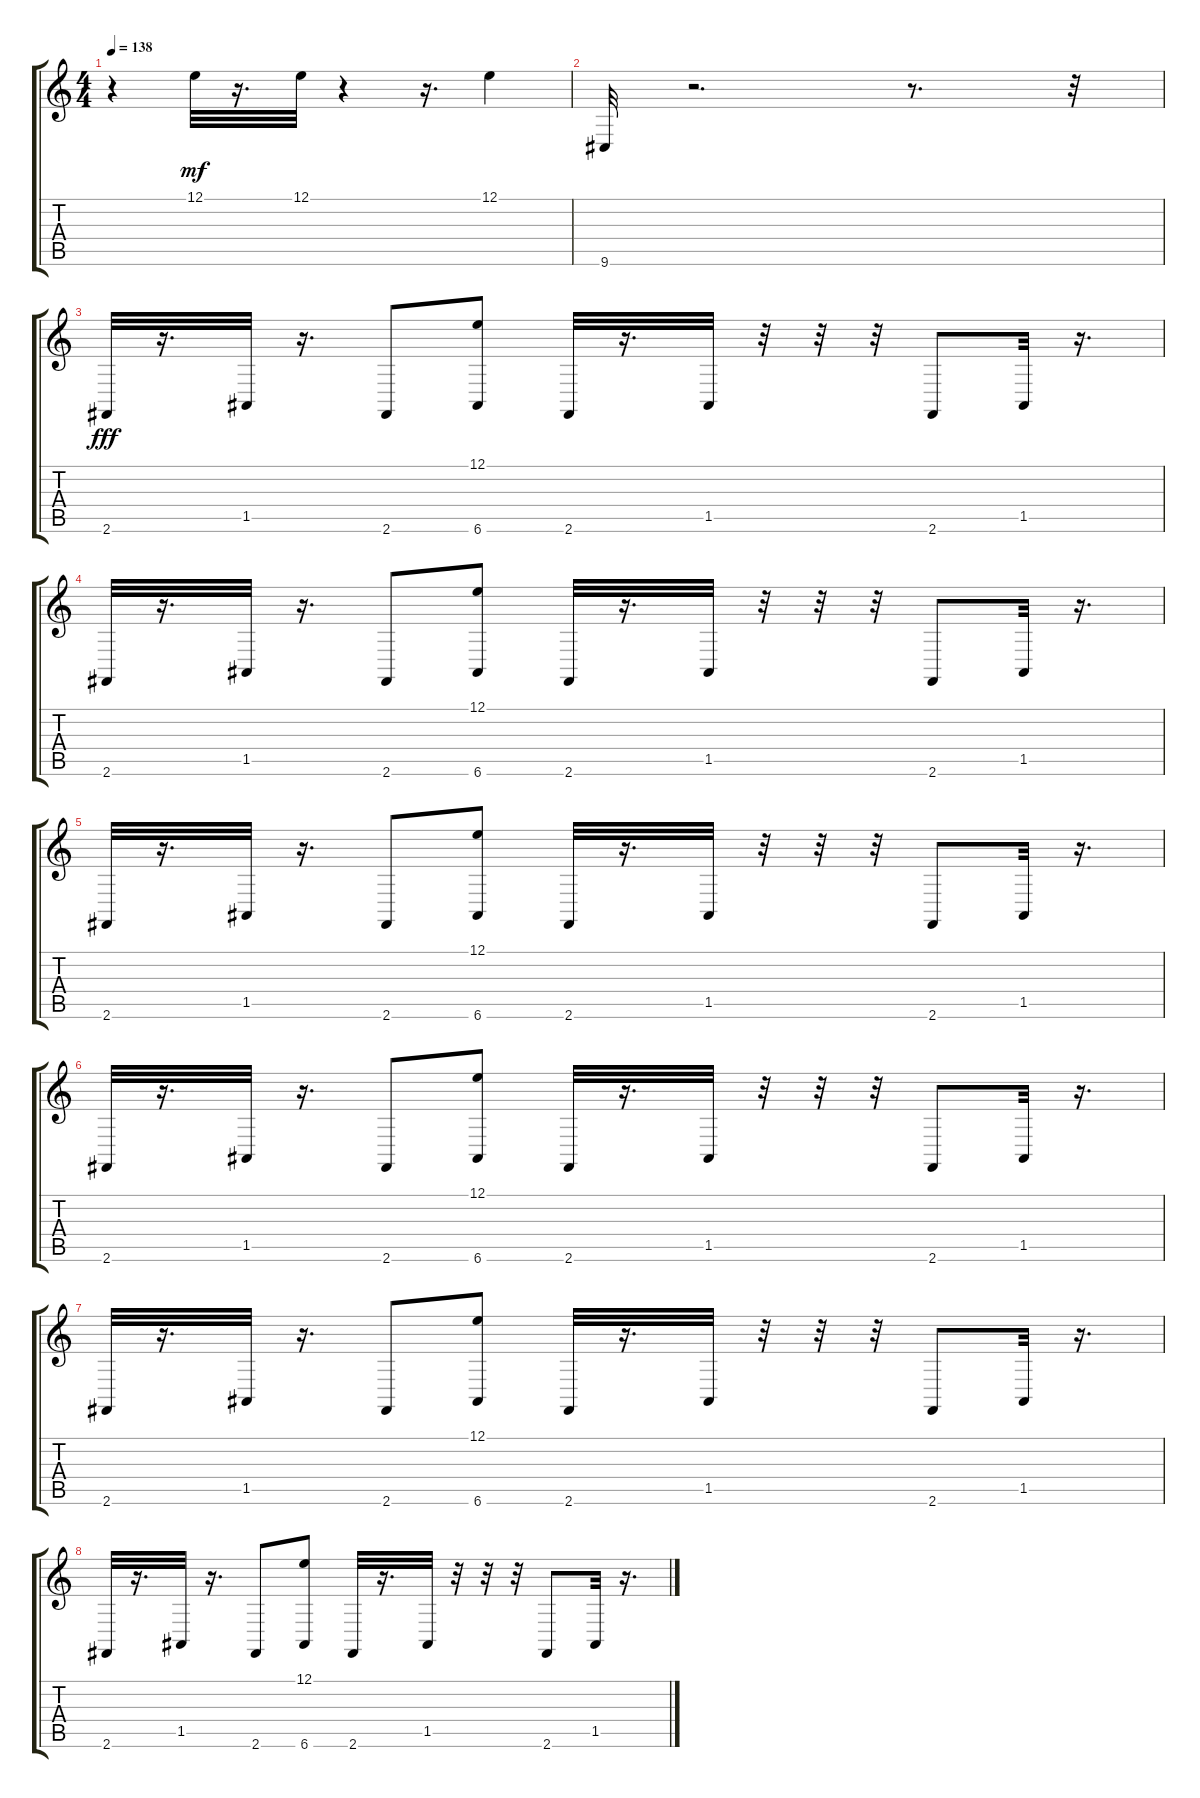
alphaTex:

\track "" {instrument woodblock}
\staff {score tabs}
\tuning (E4 B3 G3 D3 A2 E2) {hide}
\ts (4 4)
\tempo 138
\clef g2
\ks c
r.4{dy mf} 12.1.32 r.16{d} 12.1.32 r.4 r.16{d} 12.1.4 |
9.6.32 r.2{d} r.8{d} r.32 |
2.6.32{dy fff} r.16{d} 1.5.32 r.16{d} 2.6.8 (12.1 6.6).8 2.6.32 r.16{d} 1.5.32 r.32 r.32 r.32 2.6.8 1.5.32 r.16{d} |
2.6.32 r.16{d} 1.5.32 r.16{d} 2.6.8 (12.1 6.6).8 2.6.32 r.16{d} 1.5.32 r.32 r.32 r.32 2.6.8 1.5.32 r.16{d} |
2.6.32 r.16{d} 1.5.32 r.16{d} 2.6.8 (12.1 6.6).8 2.6.32 r.16{d} 1.5.32 r.32 r.32 r.32 2.6.8 1.5.32 r.16{d} |
2.6.32 r.16{d} 1.5.32 r.16{d} 2.6.8 (12.1 6.6).8 2.6.32 r.16{d} 1.5.32 r.32 r.32 r.32 2.6.8 1.5.32 r.16{d} |
2.6.32 r.16{d} 1.5.32 r.16{d} 2.6.8 (12.1 6.6).8 2.6.32 r.16{d} 1.5.32 r.32 r.32 r.32 2.6.8 1.5.32 r.16{d} |
2.6.32 r.16{d} 1.5.32 r.16{d} 2.6.8 (12.1 6.6).8 2.6.32 r.16{d} 1.5.32 r.32 r.32 r.32 2.6.8 1.5.32 r.16{d}
